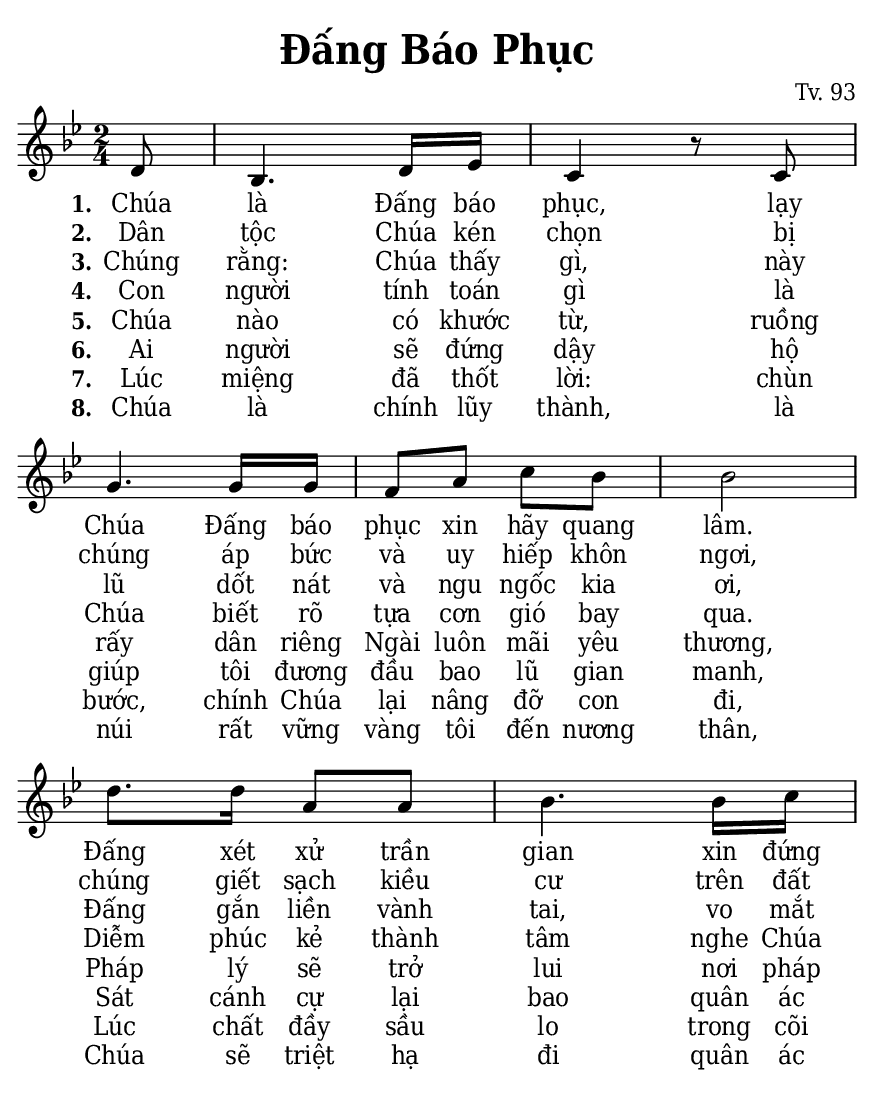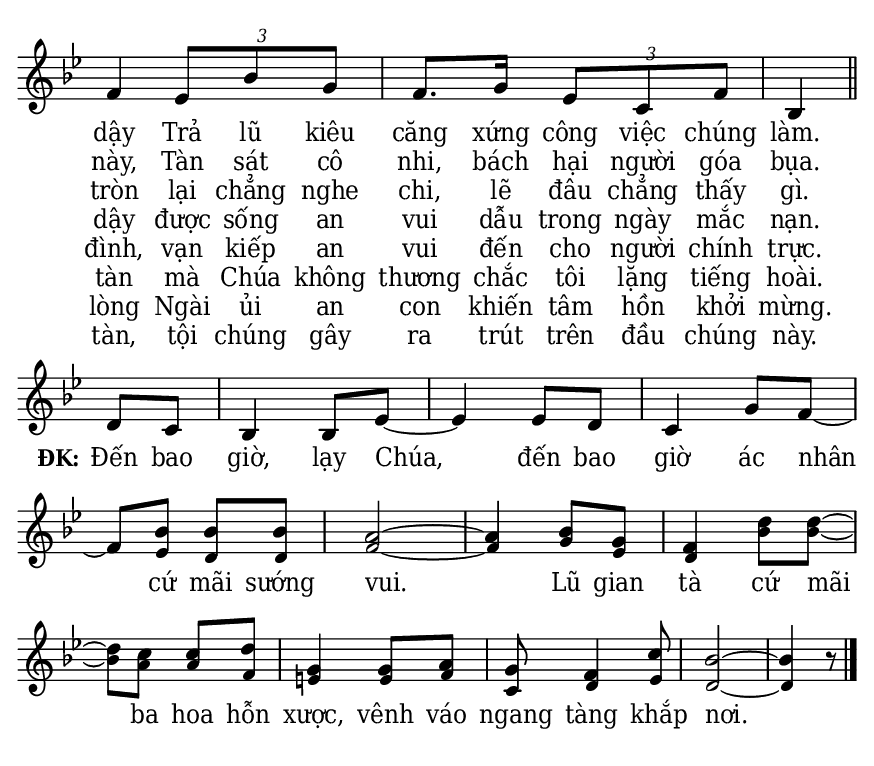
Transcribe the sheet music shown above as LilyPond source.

% Cài đặt chung\
\version "2.22.1"
\include "english.ly"

\header {
  title = \markup { \fontsize #1 "Đấng Báo Phục" }
  composer = "Tv. 93"
  %arranger = "Lm. Kim Long"
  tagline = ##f
}

% Nhạc phiên khúc
nhacPhienKhucSop = \relative c' {
  \partial 8 d8 |
  bf4. d16 ef |
  c4 r8 c |
  g'4. g16 g |
  f8 a c bf |
  bf2 |
  d8. d16 a8 a |
  bf4. bf16 c |
  f,4 \tuplet 3/2 { ef8 bf' g } |
  f8. g16 \tuplet 3/2 { ef8 c f } |
  bf,4 \bar "||" \break
  
  d8 c |
  bf4 bf8 ef ~ |
  ef4 ef8 d |
  c4 g'8 f ~ |
  f bf bf bf |
  a2 ~ |
  a4 bf8 g |
  f4 d'8 d ~ |
  d c c d |
  g,4 g8 a |
  g f4 c'8 |
  bf2 ~ |
  bf4 r8 \bar "|."
}

nhacPhienKhucAlto = \relative c' {
  r8 |
  R2*9
  r4
  d8 c |
  bf4 bf8 ef ~ |
  ef4 ef8 d |
  c4 g'8 f ~ |
  f ef d d |
  f2 ~ |
  f4 g8 ef |
  d4 bf'8 bf ~ |
  bf a a f |
  e!4 e8 f |
  c d4 ef8 |
  d2 ~ |
  d4 r8
}

% Lời phiên khúc
loiPhienKhucSop = \lyrics {
  <<
    {
      \set stanza = "1."
      Chúa là Đấng báo phục,
      lạy Chúa Đấng báo phục xin hãy quang lâm.
      Đấng xét xử trần gian xin đứng dậy
      Trả lũ kiêu căng xứng công việc chúng làm.
    }
    \new Lyrics {
	    \set associatedVoice = "beSop"
	    \set stanza = "2."
	    Dân tộc Chúa kén chọn bị chúng áp bức
	    và uy hiếp khôn ngơi,
	    chúng giết sạch kiều cư trên đất này,
	    Tàn sát cô nhi, bách hại người góa bụa.
    }
    \new Lyrics {
	    \set associatedVoice = "beSop"
	    \set stanza = "3."
	    Chúng rằng: Chúa thấy gì,
	    này lũ dốt nát và ngu ngốc kia ơi,
	    Đấng gắn liền vành tai,
	    vo mắt tròn lại chẳng nghe chi,
	    lẽ đâu chẳng thấy gì.
    }
    \new Lyrics {
	    \set associatedVoice = "beSop"
	    \set stanza = "4."
	    Con người tính toán gì là Chúa biết rõ
	    tựa cơn gió bay qua.
	    Diễm phúc kẻ thành tâm nghe Chúa
	    dậy được sống an vui dẫu trong ngày mắc nạn.
    }
    \new Lyrics {
	    \set associatedVoice = "beSop"
	    \set stanza = "5."
	    Chúa nào có khước từ,
	    ruồng rấy dân riêng Ngài luôn mãi yêu thương,
	    Pháp lý sẽ trở lui nơi pháp đình,
	    vạn kiếp an vui đến cho người chính trực.
    }
    \new Lyrics {
	    \set associatedVoice = "beSop"
	    \set stanza = "6."
	    Ai người sẽ đứng dậy hộ giúp tôi
	    đương đầu bao lũ gian manh,
	    Sát cánh cự lại bao quân ác tàn
	    mà Chúa không thương chắc tôi lặng tiếng hoài.
    }
    \new Lyrics {
	    \set associatedVoice = "beSop"
	    \set stanza = "7."
	    Lúc miệng đã thốt lời:
	    chùn bước, chính Chúa lại nâng đỡ con đi,
	    Lúc chất đầy sầu lo trong cõi lòng
	    Ngài ủi an con khiến tâm hồn khởi mừng.
    }
    \new Lyrics {
	    \set associatedVoice = "beSop"
	    \set stanza = "8."
	    Chúa là chính lũy thành,
	    là núi rất vững vàng tôi đến nương thân,
	    Chúa sẽ triệt hạ đi quân ác tàn,
	    tội chúng gây ra trút trên đầu chúng này.
    }
  >>
  \set stanza = "ĐK:"
  Đến bao giờ, lạy Chúa,
  đến bao giờ ác nhân cứ mãi sướng vui.
  Lũ gian tà cứ mãi ba hoa hỗn xược,
  vênh váo ngang tàng khắp nơi.
}

% Dàn trang
\paper {
  #(set-paper-size "a5")
  top-margin = 3\mm
  bottom-margin = 3\mm
  left-margin = 3\mm
  right-margin = 3\mm
  indent = #0
  #(define fonts
	 (make-pango-font-tree "Deja Vu Serif Condensed"
	 		       "Deja Vu Serif Condensed"
			       "Deja Vu Serif Condensed"
			       (/ 20 20)))
  print-page-number = ##f
  system-system-spacing = #'((basic-distance . 0.1) (padding . 2.5))
  ragged-bottom = ##t
}

TongNhip = {
  \key bf \major \time 2/4
  \set Timing.beamExceptions = #'()
  \set Timing.baseMoment = #(ly:make-moment 1/4)
}

% Đổi kích thước nốt cho bè phụ
notBePhu =
#(define-music-function (font-size music) (number? ly:music?)
   (for-some-music
     (lambda (m)
       (if (music-is-of-type? m 'rhythmic-event)
           (begin
             (set! (ly:music-property m 'tweaks)
                   (cons `(font-size . ,font-size)
                         (ly:music-property m 'tweaks)))
             #t)
           #f))
     music)
   music)

\score {
  \new ChoirStaff <<
    \new Staff \with {
        \consists "Merge_rests_engraver"
        printPartCombineTexts = ##f
      }
      <<
      \new Voice \TongNhip \partCombine 
        \nhacPhienKhucSop
        \notBePhu -1 { \nhacPhienKhucAlto }
      \new NullVoice = beSop \nhacPhienKhucSop
      \new Lyrics \lyricsto beSop \loiPhienKhucSop
      >>
  >>
  \layout {
    %\override Staff.TimeSignature.transparent = ##t
    \override Lyrics.LyricSpace.minimum-distance = #1.2
    \override Score.BarNumber.break-visibility = ##(#f #f #f)
    \override Score.SpacingSpanner.uniform-stretching = ##t
  } 
}
